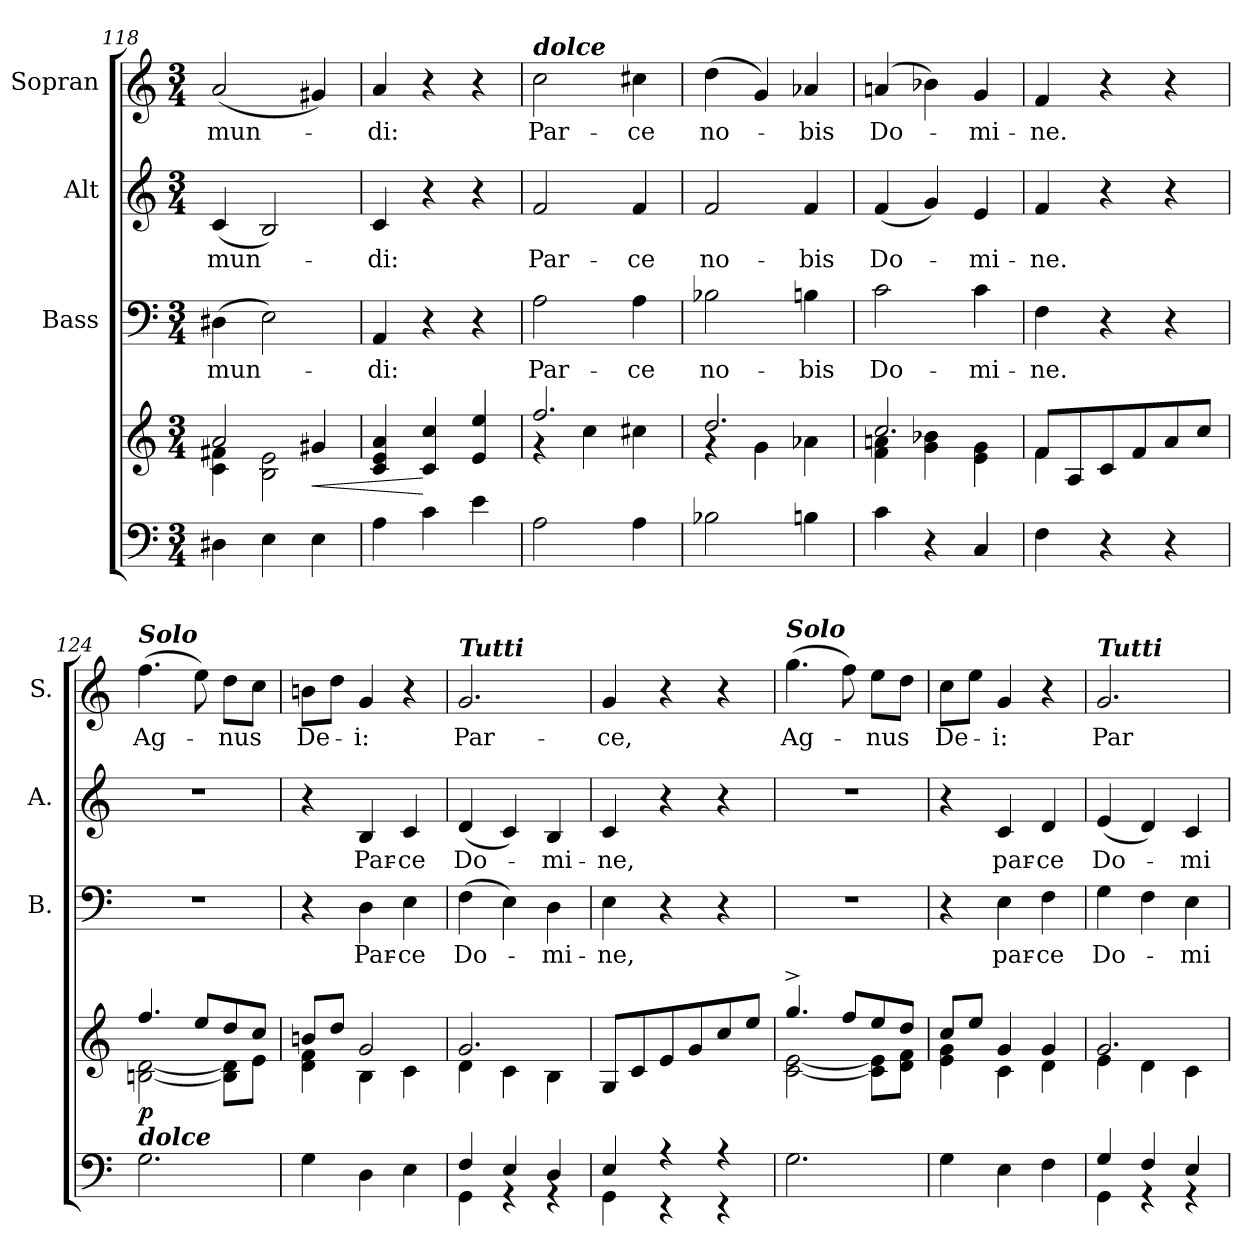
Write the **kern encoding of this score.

**kern	**kern	**dynam	**kern	**text	**kern	**text	**kern	**text
*part4	*part4	*part4	*part3	*part3	*part2	*part2	*part1	*part1
*staff5	*staff4	*staff4/5	*staff3	*staff3	*staff2	*staff2	*staff1	*staff1
*	*	*	*I"Bass	*	*I"Alt	*	*I"Sopran	*
*	*	*	*I'B.	*	*I'A.	*	*I'S.	*
*clefF4	*clefG2	*	*clefF4	*	*clefG2	*	*clefG2	*
*k[]	*k[]	*	*k[]	*	*k[]	*	*k[]	*
*C:	*C:	*	*C:	*	*C:	*	*C:	*
*M3/4	*M3/4	*	*M3/4	*	*M3/4	*	*M3/4	*
=118	=118	=118	=118	=118	=118	=118	=118	=118
*	*^	*	*	*	*	*	*	*
!	!	!	!	!	!LO:LY:b	!	!LO:LY:b	!	!LO:LY:b
4D#X\	2a/	4c\ 4f#X\	.	(>4D#X\	mun-	(<4c/	mun-	(<2a/	mun-
4E\	.	2B\ 2e\	.	2E\)	.	2B/)	.	.	.
!	!	!	!LO:HP:b	!	!	!	!	!	!
4E\	4g#X/	.	<	.	.	.	.	4g#X/)	.
*	*v	*v	*	*	*	*	*	*	*
!!LO:LB:g=z
=119	=119	=119	=119	=119	=119	=119	=119	=119
!	!	!	!	!LO:LY:b	!	!LO:LY:b	!	!LO:LY:b
4A\	4c/ 4e/ 4a/	.	4AA/	-di:	4c/	-di:	4a/	-di:
4c\	4c/ 4cc/	[	4r	.	4r	.	4r	.
4e\	4e/ 4ee/	.	4r	.	4r	.	4r	.
=120	=120	=120	=120	=120	=120	=120	=120	=120
*	*^	*	*	*	*	*	*	*
!	!	!	!	!	!	!	!	!LO:TX:a:Bi:t=dolce	!
!	!	!	!	!	!LO:LY:b	!	!LO:LY:b	!	!LO:LY:b
2A\	2.ff/	4rg	.	2A\	Par-	2f/	Par-	2cc\	Par-
.	.	4cc\	.	.	.	.	.	.	.
!	!	!	!	!	!LO:LY:b	!	!LO:LY:b	!	!LO:LY:b
4A\	.	4cc#X\	.	4A\	-ce	4f/	-ce	4cc#X\	-ce
=121	=121	=121	=121	=121	=121	=121	=121	=121	=121
!	!	!	!	!	!LO:LY:b	!	!LO:LY:b	!	!LO:LY:b
2B-X\	2.dd/	4rf	.	2B-X\	no-	2f/	no-	(>4dd\	no-
.	.	4g\	.	.	.	.	.	4g/)	.
!	!	!	!	!	!LO:LY:b	!	!LO:LY:b	!	!LO:LY:b
4Bn\	.	4a-X\	.	4Bn\	-bis	4f/	-bis	4a-X/	-bis
=122	=122	=122	=122	=122	=122	=122	=122	=122	=122
!	!	!	!	!	!LO:LY:b	!	!LO:LY:b	!	!LO:LY:b
4c\	2.cc/	4f\ 4an\	.	2c\	Do-	(<4f/	Do-	(4an/	Do-
4r	.	4g\ 4b-X\	.	.	.	4g/)	.	4b-X\)	.
!	!	!	!	!	!LO:LY:b	!	!LO:LY:b	!	!LO:LY:b
4C/	.	4e\ 4g\	.	4c\	-mi-	4e/	-mi-	4g/	-mi-
=123	=123	=123	=123	=123	=123	=123	=123	=123	=123
!	!	!	!	!	!LO:LY:b	!	!LO:LY:b	!	!LO:LY:b
4F\	8f/L	4f\	.	4F\	-ne.	4f/	-ne.	4f/	-ne.
.	8A/	.	.	.	.	.	.	.	.
4r	8c/	4ryy	.	4r	.	4r	.	4r	.
.	8f/	.	.	.	.	.	.	.	.
4r	8a/	4ryy	.	4r	.	4r	.	4r	.
.	8cc/J	.	.	.	.	.	.	.	.
=124	=124	=124	=124	=124	=124	=124	=124	=124	=124
!	!	!	!	!	!	!	!	!LO:TX:a:Bi:t=Solo	!
!	!LO:TX:b:Bi:t=dolce	!	!	!	!	!	!	!	!
!	!	!	!LO:DY:b	!	!	!	!	!	!LO:LY:b
2.G\	4.ff/	[<2Bn\ [<2d\	p	2.r	.	2.r	.	(>4.ff\	Ag-
.	8ee/L	.	.	.	.	.	.	8ee\)	.
!	!	!	!	!	!	!	!	!	!LO:LY:b
.	8dd/	8B\] 8d\]L	.	.	.	.	.	8dd\L	-nus
.	8cc/J	8e\J	.	.	.	.	.	8cc\J	.
=125	=125	=125	=125	=125	=125	=125	=125	=125	=125
!	!	!	!	!	!	!	!	!	!LO:LY:b
4G\	8bn/L	4d\ 4f\	.	4r	.	4r	.	8bn\L	De-
.	8dd/J	.	.	.	.	.	.	8dd\J	.
!	!	!	!	!	!LO:LY:b	!	!LO:LY:b	!	!LO:LY:b
4D\	2g/	4B\	.	4D\	Par-	4B/	Par-	4g/	-i:
!	!	!	!	!	!LO:LY:b	!	!LO:LY:b	!	!
4E\	.	4c\	.	4E\	-ce	4c/	-ce	4r	.
=126	=126	=126	=126	=126	=126	=126	=126	=126	=126
*^	*	*	*	*	*	*	*	*	*
!	!	!	!	!	!	!	!	!	!LO:TX:a:Bi:t=Tutti	!
!	!	!	!	!	!	!LO:LY:b	!	!LO:LY:b	!	!LO:LY:b
4F/	4GG\	2.g/	4d\	.	(>4F\	Do-	(<4d/	Do-	2.g/	Par-
4E/	4rFF	.	4c\	.	4E\)	.	4c/)	.	.	.
!	!	!	!	!	!	!LO:LY:b	!	!LO:LY:b	!	!
4D/	4rFF	.	4B\	.	4D\	-mi-	4B/	-mi-	.	.
!!LO:PB:g=z
=127	=127	=127	=127	=127	=127	=127	=127	=127	=127	=127
!	!	!	!	!	!	!LO:LY:b	!	!LO:LY:b	!	!LO:LY:b
*	*	*v	*v	*	*	*	*	*	*	*
4E/	4GG\	8G/L	.	4E\	-ne,	4c/	-ne,	4g/	-ce,
.	.	8c/	.	.	.	.	.	.	.
4r	4r	8e/	.	4r	.	4r	.	4r	.
.	.	8g/	.	.	.	.	.	.	.
4r	4r	8cc/	.	4r	.	4r	.	4r	.
.	.	8ee/J	.	.	.	.	.	.	.
*v	*v	*	*	*	*	*	*	*	*
=128	=128	=128	=128	=128	=128	=128	=128	=128
*	*^	*	*	*	*	*	*	*
!	!	!	!	!	!	!	!	!LO:TX:a:Bi:t=Solo	!
!	!	!	!	!	!	!	!	!	!LO:LY:b
2.G\	4.gg^>/	[<2c\ [<2e\	.	2.r	.	2.r	.	(>4.gg\	Ag-
.	8ff/L	.	.	.	.	.	.	8ff\)	.
!	!	!	!	!	!	!	!	!	!LO:LY:b
.	8ee/	8c\] 8e\]L	.	.	.	.	.	8ee\L	-nus
.	8dd/J	8d\ 8f\J	.	.	.	.	.	8dd\J	.
=129	=129	=129	=129	=129	=129	=129	=129	=129	=129
!	!	!	!	!	!	!	!	!	!LO:LY:b
4G\	8cc/L	4e\ 4g\	.	4r	.	4r	.	8cc\L	De-
.	8ee/J	.	.	.	.	.	.	8ee\J	.
!	!	!	!	!	!LO:LY:b	!	!LO:LY:b	!	!LO:LY:b
4E\	4g/	4c\	.	4E\	par-	4c/	par-	4g/	-i:
!	!	!	!	!	!LO:LY:b	!	!LO:LY:b	!	!
4F\	4g/	4d\	.	4F\	-ce	4d/	-ce	4r	.
=130	=130	=130	=130	=130	=130	=130	=130	=130	=130
*^	*	*	*	*	*	*	*	*	*
!	!	!	!	!	!	!	!	!	!LO:TX:a:Bi:t=Tutti	!
!	!	!	!	!	!	!LO:LY:b	!	!LO:LY:b	!	!LO:LY:b
4G/	4GG\	2.g/	4e\	.	4G\	Do-	(<4e/	Do-	2.g/	Par-
4F/	4rFF	.	4d\	.	4F\	.	4d/)	.	.	.
!	!	!	!	!	!	!LO:LY:b	!	!LO:LY:b	!	!
4E/	4rFF	.	4c\	.	4E\	-mi-	4c/	-mi-	.	.
*v	*v	*	*	*	*	*	*	*	*	*
*	*v	*v	*	*	*	*	*	*	*
=	=	=	=	=	=	=	=	=
*-	*-	*-	*-	*-	*-	*-	*-	*-
